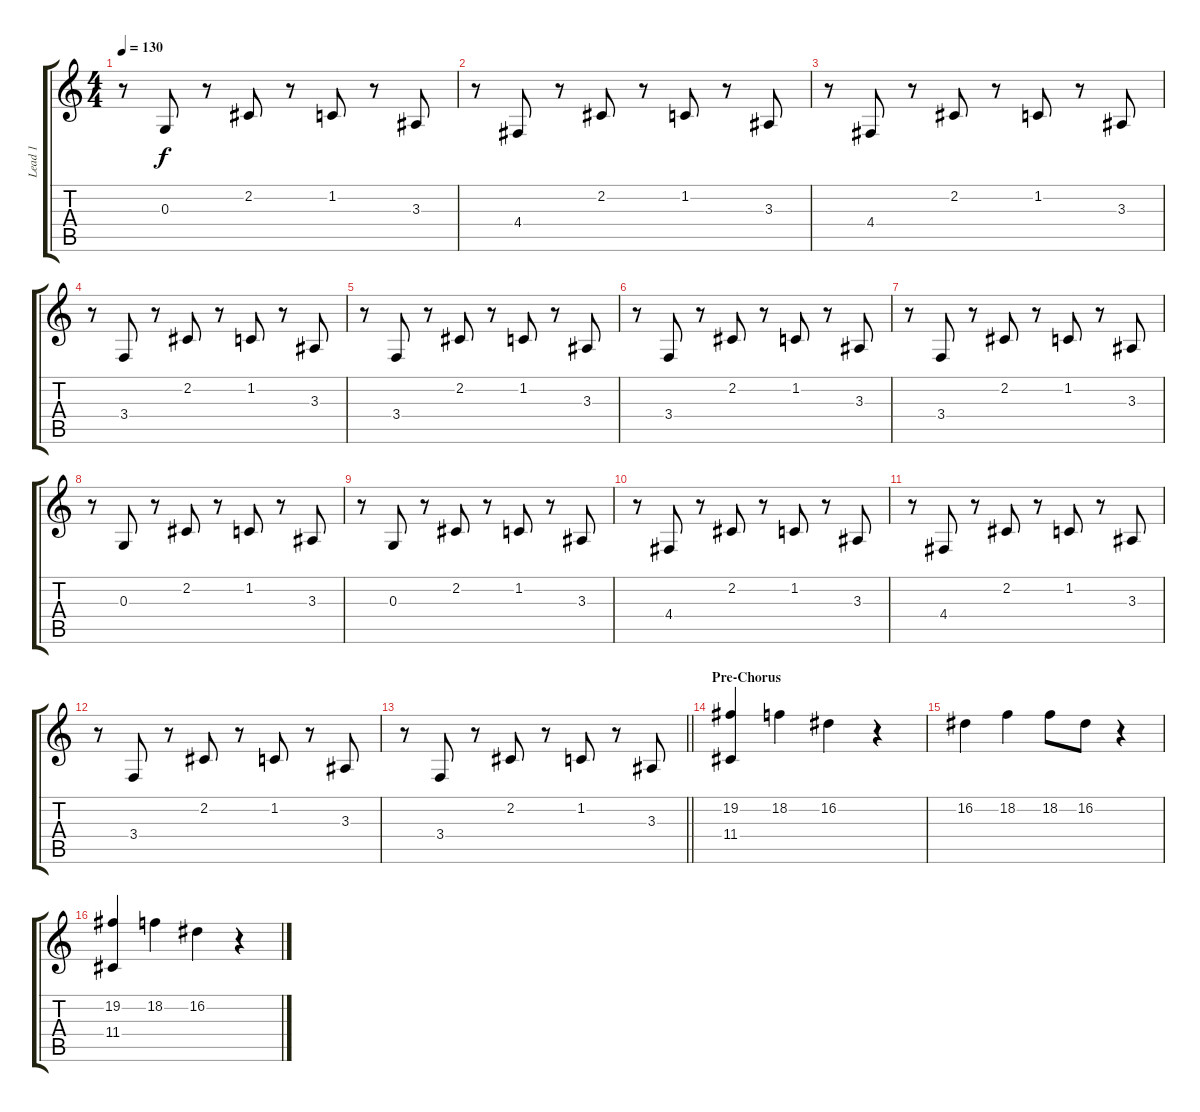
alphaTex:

\track ("Lead 1" "Lead 1") {instrument lead2sawtooth}
\staff {score tabs}
\tuning (E4 B3 G3 D3 A2 E2) {hide}
\ts (4 4)
\tempo 130
\clef g2
\ks c
r.8{dy f} 0.3.8 r.8 2.2.8 r.8 1.2.8 r.8 3.3.8 |
r.8 4.4.8 r.8 2.2.8 r.8 1.2.8 r.8 3.3.8 |
r.8 4.4.8 r.8 2.2.8 r.8 1.2.8 r.8 3.3.8 |
r.8 3.4.8 r.8 2.2.8 r.8 1.2.8 r.8 3.3.8 |
r.8 3.4.8 r.8 2.2.8 r.8 1.2.8 r.8 3.3.8 |
r.8 3.4.8 r.8 2.2.8 r.8 1.2.8 r.8 3.3.8 |
r.8 3.4.8 r.8 2.2.8 r.8 1.2.8 r.8 3.3.8 |
r.8 0.3.8 r.8 2.2.8 r.8 1.2.8 r.8 3.3.8 |
r.8 0.3.8 r.8 2.2.8 r.8 1.2.8 r.8 3.3.8 |
r.8 4.4.8 r.8 2.2.8 r.8 1.2.8 r.8 3.3.8 |
r.8 4.4.8 r.8 2.2.8 r.8 1.2.8 r.8 3.3.8 |
r.8 3.4.8 r.8 2.2.8 r.8 1.2.8 r.8 3.3.8 |
\barLineRight lightlight
r.8 3.4.8 r.8 2.2.8 r.8 1.2.8 r.8 3.3.8 |
\section ("" "Pre-Chorus")
(19.2 11.4).4 18.2.4 16.2.4 r.4 |
16.2.4 18.2.4 18.2.8 16.2.8 r.4 |
(19.2 11.4).4 18.2.4 16.2.4 r.4
